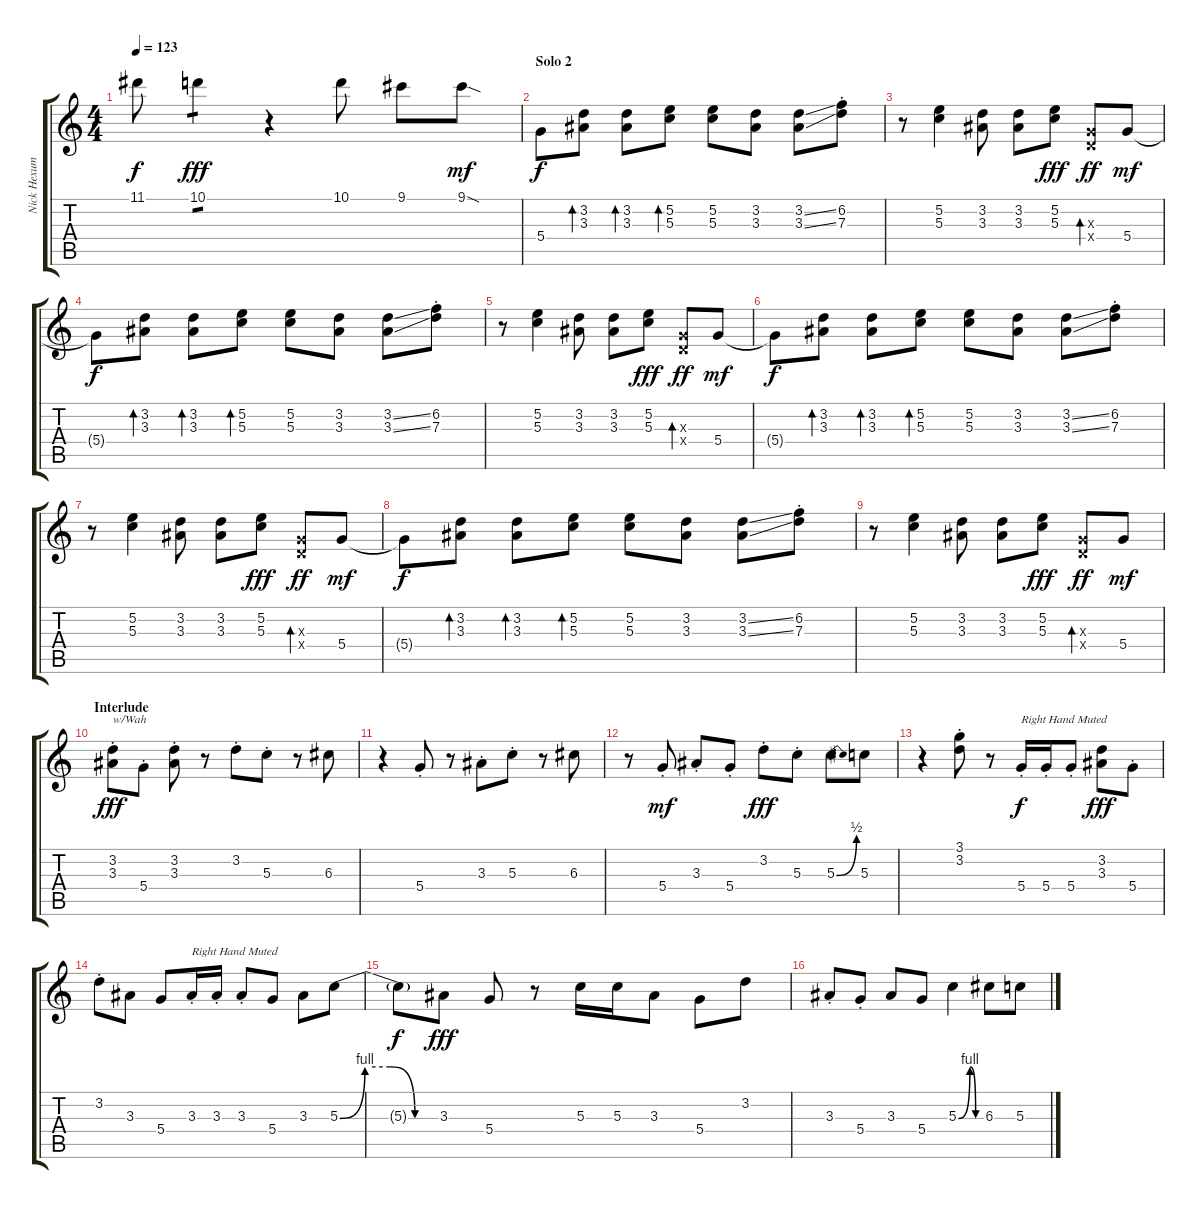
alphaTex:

\track ("Nick Hexum (Rit. Guitar)" "Nick Hexum") {instrument electricguitarmuted}
\staff {score tabs}
\tuning (E4 B3 G3 D3 A2 E2) {hide}
\ts (4 4)
\tempo 123
\clef g2
\ks c
11.1{t}.8{dy f} 10.1.4{tp 1 dy fff} r.4 10.1.8 9.1.8 9.1{sod}.8{dy mf} |
\section ("" "Solo 2")
5.4.8{dy f volume 10 instrument electricguitarmuted} (3.2 3.3).8{bd 480} (3.2 3.3).8{bd 480} (5.2 5.3).8{bd 480} (5.2 5.3).8 (3.2 3.3).8 (3.2{ss} 3.3{ss}).8 (6.2{st} 7.3{st}).8 |
r.8 (5.2 5.3).4 (3.2 3.3).8 (3.2 3.3).8 (5.2 5.3).8{dy fff} (0.3{x} 0.4{x}).8{bd 480 dy ff} 5.4.8{dy mf} |
5.4{t}.8{dy f} (3.2 3.3).8{bd 480} (3.2 3.3).8{bd 480} (5.2 5.3).8{bd 480} (5.2 5.3).8 (3.2 3.3).8 (3.2{ss} 3.3{ss}).8 (6.2{st} 7.3{st}).8 |
r.8 (5.2 5.3).4 (3.2 3.3).8 (3.2 3.3).8 (5.2 5.3).8{dy fff} (0.3{x} 0.4{x}).8{bd 480 dy ff} 5.4.8{dy mf} |
5.4{t}.8{dy f} (3.2 3.3).8{bd 480} (3.2 3.3).8{bd 480} (5.2 5.3).8{bd 480} (5.2 5.3).8 (3.2 3.3).8 (3.2{ss} 3.3{ss}).8 (6.2{st} 7.3{st}).8 |
r.8 (5.2 5.3).4 (3.2 3.3).8 (3.2 3.3).8 (5.2 5.3).8{dy fff} (0.3{x} 0.4{x}).8{bd 480 dy ff} 5.4.8{dy mf} |
5.4{t}.8{dy f} (3.2 3.3).8{bd 480} (3.2 3.3).8{bd 480} (5.2 5.3).8{bd 480} (5.2 5.3).8 (3.2 3.3).8 (3.2{ss} 3.3{ss}).8 (6.2{st} 7.3{st}).8 |
r.8 (5.2 5.3).4 (3.2 3.3).8 (3.2 3.3).8 (5.2 5.3).8{dy fff} (0.3{x} 0.4{x}).8{bd 480 dy ff} 5.4.8{dy mf} |
\section ("" "Interlude")
(3.2{st} 3.3{st}).8{txt "w/Wah" dy fff volume 7 instrument englishhorn} 5.4{st}.8 (3.2{st} 3.3).8 r.8 3.2{st}.8 5.3{st}.8 r.8 6.3.8 |
r.4 5.4{st}.8 r.8 3.3{st}.8 5.3{st}.8 r.8 6.3.8 |
r.8 5.4{st}.8{dy mf} 3.3{st}.8 5.4{st}.8 3.2{st}.8{dy fff} 5.3{st}.8 5.3{be (bend 0 0 60 2)}.8 5.3.8 |
r.4 (3.1{st} 3.2{st}).8 r.8 5.4{st}.16{txt "Right Hand Muted" dy f} 5.4{st}.16 5.4{st}.8 (3.2 3.3).8{dy fff} 5.4{st}.8 |
\section ("" "")
3.2{st}.8 3.3.8 5.4.8 3.3{st}.16{txt "Right Hand Muted"} 3.3{st}.16 3.3{st}.8 5.4.8 3.3.8 5.3{be (custom 0 0 15 4 30 4 45 0 60 0)}.8 |
5.3{t}.8{dy f} 3.3.8{dy fff} 5.4.8 r.8 5.3.16 5.3.16 3.3.8 5.4.8 3.2.8 |
3.3{st}.8 5.4{st}.8 3.3.8 5.4.8 5.3{be (custom 0 0 30 4 45 0 60 0)}.4 6.3.8 5.3.8
